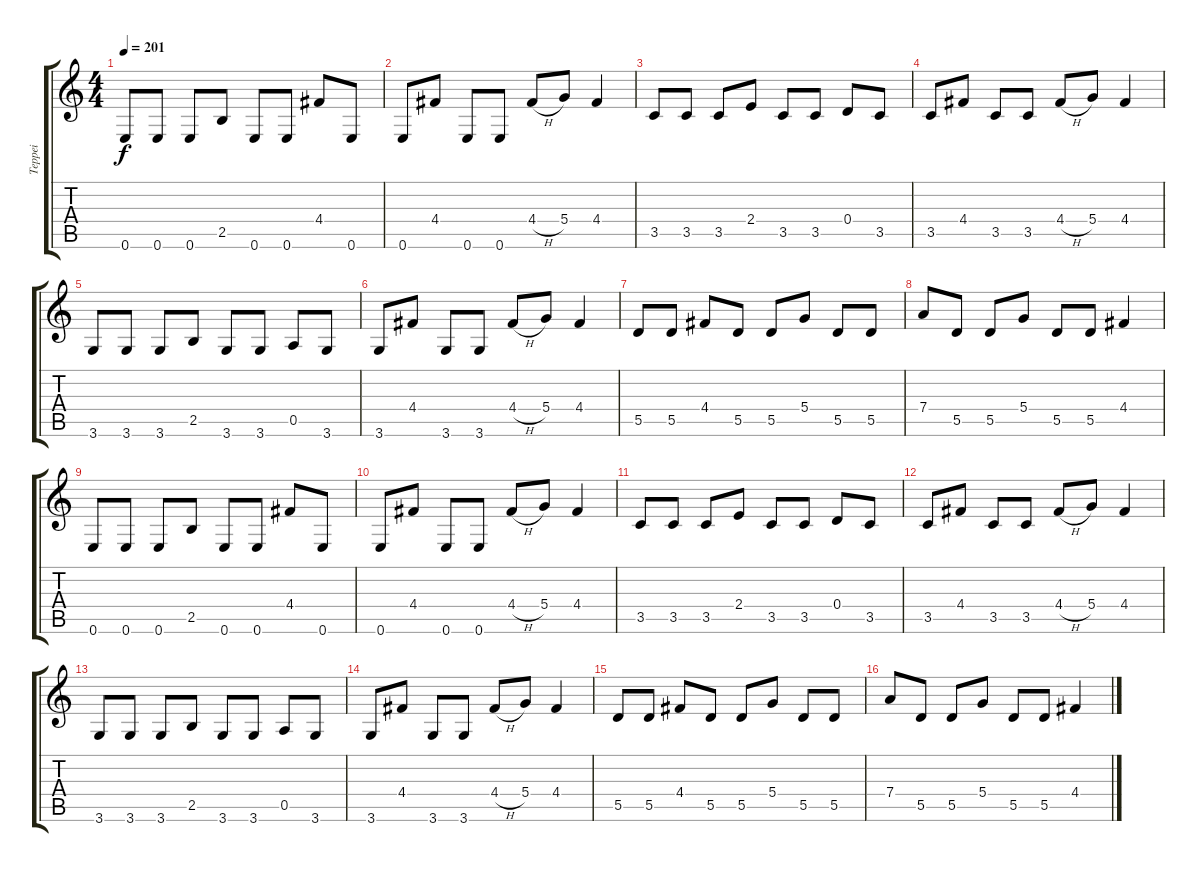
\track ("Teppei" "Teppei") {instrument distortionguitar}
\staff {score tabs}
\tuning (E4 B3 G3 D3 A2 E2) {hide}
\ts (4 4)
\tempo 201
\clef g2
\ks c
0.6.8{dy f volume 9 instrument distortionguitar} 0.6.8 0.6.8 2.5.8 0.6.8 0.6.8 4.4.8 0.6.8 |
0.6.8 4.4.8 0.6.8 0.6.8 4.4{h}.8 5.4.8 4.4.4 |
3.5.8 3.5.8 3.5.8 2.4.8 3.5.8 3.5.8 0.4.8 3.5.8 |
3.5.8 4.4.8 3.5.8 3.5.8 4.4{h}.8 5.4.8 4.4.4 |
3.6.8 3.6.8 3.6.8 2.5.8 3.6.8 3.6.8 0.5.8 3.6.8 |
3.6.8 4.4.8 3.6.8 3.6.8 4.4{h}.8 5.4.8 4.4.4 |
5.5.8 5.5.8 4.4.8 5.5.8 5.5.8 5.4.8 5.5.8 5.5.8 |
7.4.8 5.5.8 5.5.8 5.4.8 5.5.8 5.5.8 4.4.4 |
0.6.8{volume 13} 0.6.8 0.6.8 2.5.8 0.6.8 0.6.8 4.4.8 0.6.8 |
0.6.8 4.4.8 0.6.8 0.6.8 4.4{h}.8 5.4.8 4.4.4 |
3.5.8 3.5.8 3.5.8 2.4.8 3.5.8 3.5.8 0.4.8 3.5.8 |
3.5.8 4.4.8 3.5.8 3.5.8 4.4{h}.8 5.4.8 4.4.4 |
3.6.8 3.6.8 3.6.8 2.5.8 3.6.8 3.6.8 0.5.8 3.6.8 |
3.6.8 4.4.8 3.6.8 3.6.8 4.4{h}.8 5.4.8 4.4.4 |
5.5.8 5.5.8 4.4.8 5.5.8 5.5.8 5.4.8 5.5.8 5.5.8 |
7.4.8 5.5.8 5.5.8 5.4.8 5.5.8 5.5.8 4.4.4
